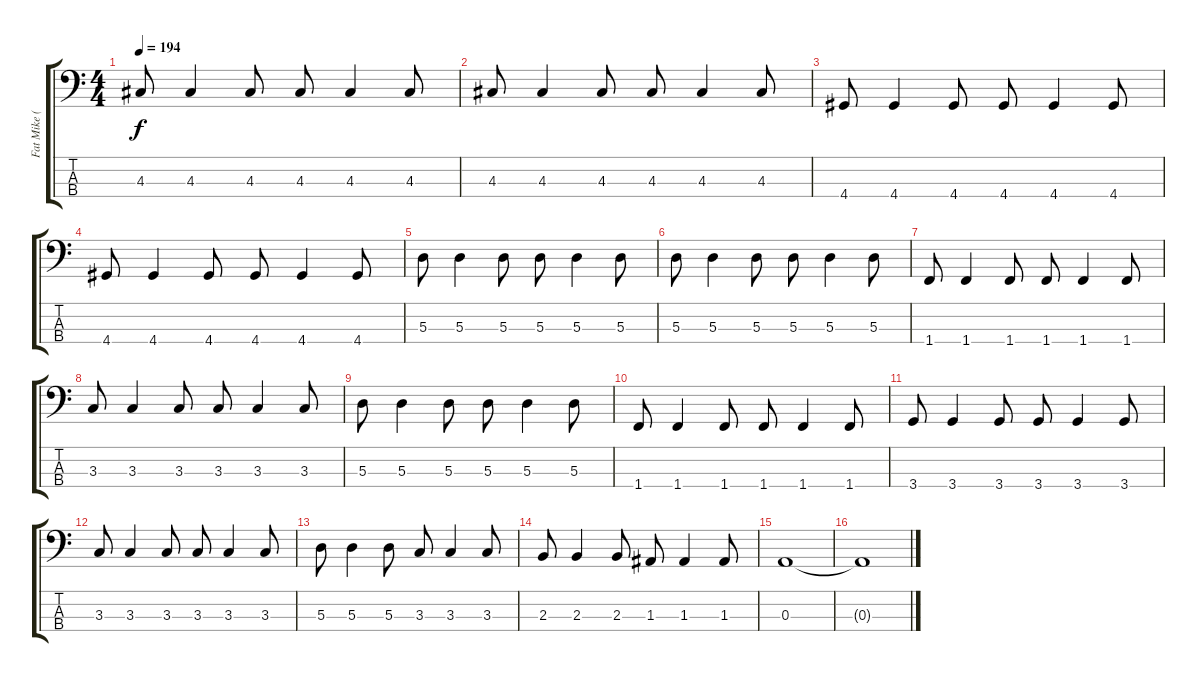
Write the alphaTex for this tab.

\track ("Fat Mike (Bass)" "Fat Mike (") {instrument electricbassfinger}
\staff {score tabs}
\tuning (G2 D2 A1 E1) {hide}
\ts (4 4)
\tempo 194
\clef f4
\ks c
4.3.8{dy f} 4.3.4 4.3.8 4.3.8 4.3.4 4.3.8 |
4.3.8 4.3.4 4.3.8 4.3.8 4.3.4 4.3.8 |
4.4.8 4.4.4 4.4.8 4.4.8 4.4.4 4.4.8 |
4.4.8 4.4.4 4.4.8 4.4.8 4.4.4 4.4.8 |
5.3.8 5.3.4 5.3.8 5.3.8 5.3.4 5.3.8 |
5.3.8 5.3.4 5.3.8 5.3.8 5.3.4 5.3.8 |
1.4.8 1.4.4 1.4.8 1.4.8 1.4.4 1.4.8 |
3.3.8 3.3.4 3.3.8 3.3.8 3.3.4 3.3.8 |
5.3.8 5.3.4 5.3.8 5.3.8 5.3.4 5.3.8 |
1.4.8 1.4.4 1.4.8 1.4.8 1.4.4 1.4.8 |
3.4.8 3.4.4 3.4.8 3.4.8 3.4.4 3.4.8 |
3.3.8 3.3.4 3.3.8 3.3.8 3.3.4 3.3.8 |
5.3.8 5.3.4 5.3.8 3.3.8 3.3.4 3.3.8 |
2.3.8 2.3.4 2.3.8 1.3.8 1.3.4 1.3.8 |
0.3.1 |
0.3{t}.1
